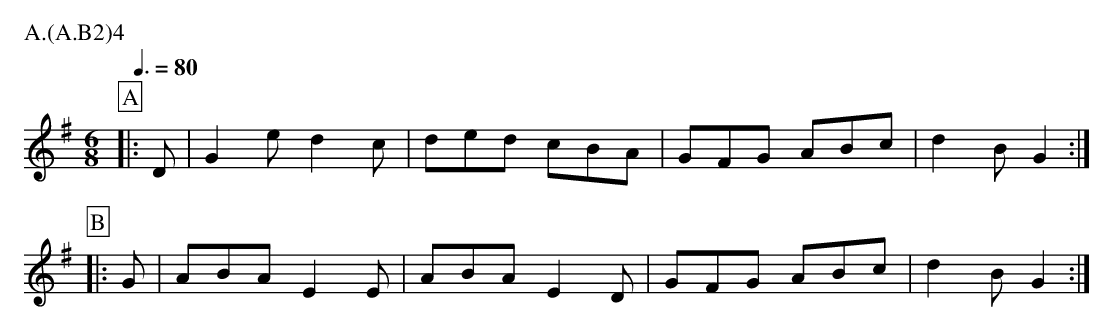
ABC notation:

X:1
T:Bobby & Joan Fieldtown
M:6/8
L:1/8
Q: 3/8=80
P:A.(A.B2)4
K:Gmaj
P:A
|:D|G2e d2c|ded cBA|GFG ABc|d2B G2:|
P:B
|:G|ABA E2E|ABA E2D|GFG ABc|d2B G2:|
